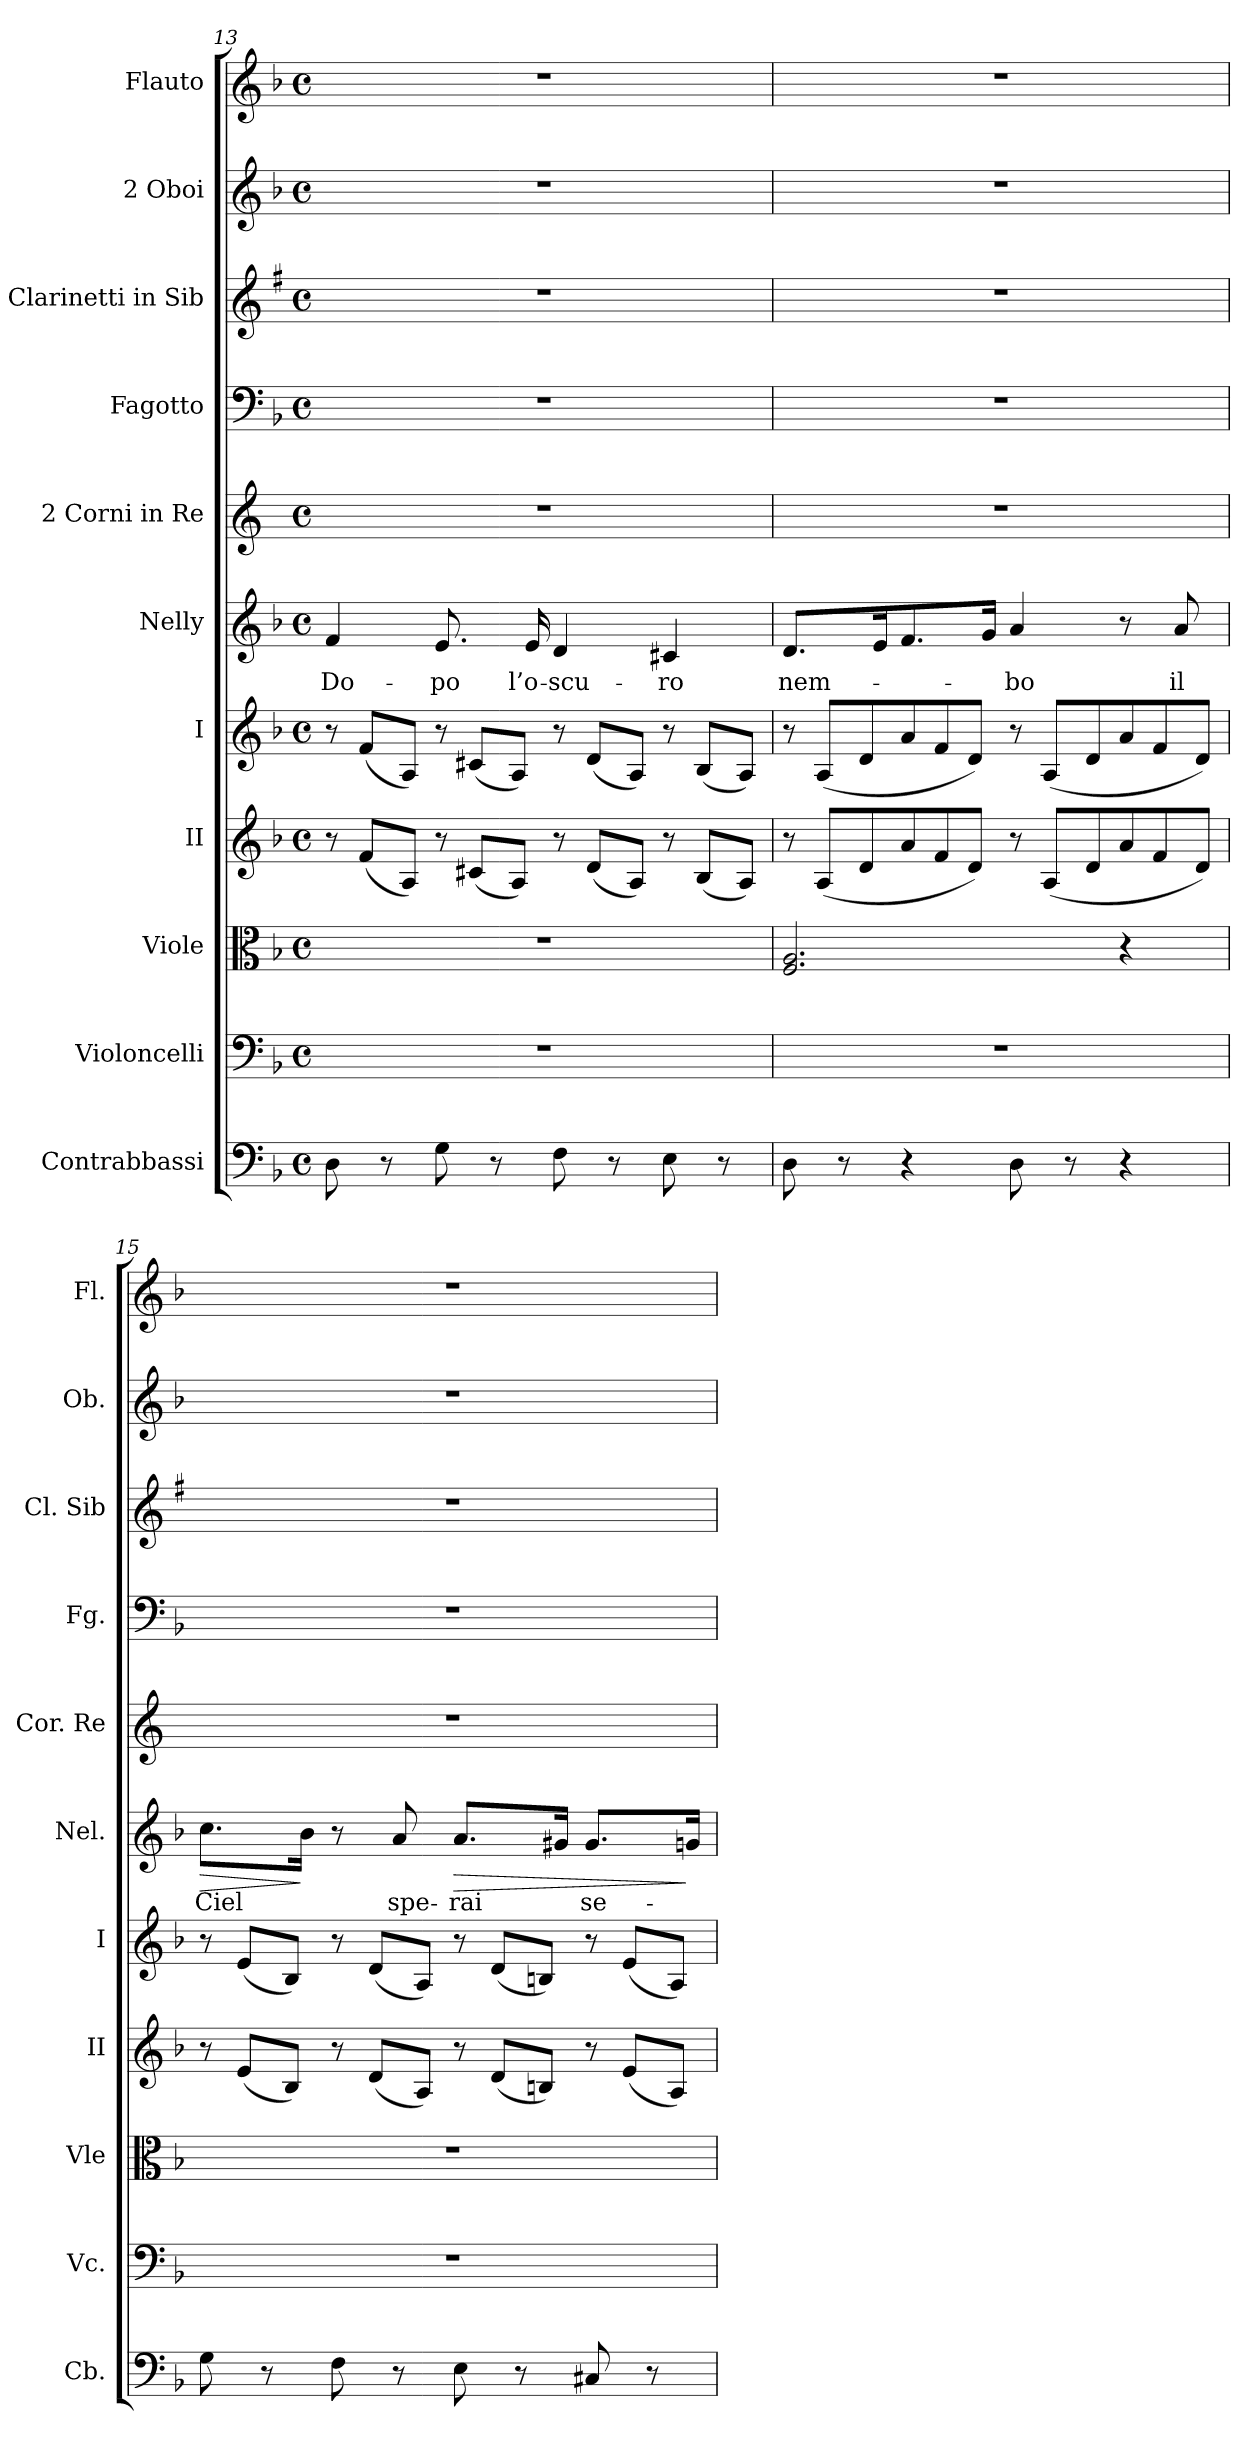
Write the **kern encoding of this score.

**kern	**kern	**kern	**kern	**kern	**kern	**text	**dynam	**kern	**kern	**kern	**kern	**kern
*part11	*part10	*part9	*part8	*part7	*part6	*part6	*part6	*part5	*part4	*part3	*part2	*part1
*staff11	*staff10	*staff9	*staff8	*staff7	*staff6	*staff6	*staff6	*staff5	*staff4	*staff3	*staff2	*staff1
*I"Contrabbassi	*I"Violoncelli	*I"Viole	*I"II	*I"I	*I"Nelly	*	*	*I"2 Corni in Re	*I"Fagotto	*I"2 Clarinetti in Sib	*I"2 Oboi	*I"Flauto
*I'Cb.	*I'Vc.	*I'Vle	*I'II	*I'I	*I'Nel.	*	*	*I'Cor. Re	*I'Fg.	*I'Cl. Sib	*I'Ob.	*I'Fl.
!!LO:LB:g=z
*clefF4	*clefF4	*clefC3	*clefG2	*clefG2	*clefG2	*	*	*clefG2	*clefF4	*clefG2	*clefG2	*clefG2
*	*	*	*	*	*	*	*	*	*	*ITrd1c2	*	*
*k[b-]	*k[b-]	*k[b-]	*k[b-]	*k[b-]	*k[b-]	*	*	*k[]	*k[b-]	*k[b-]	*k[b-]	*k[b-]
*F:	*F:	*F:	*F:	*F:	*F:	*	*	*C:	*F:	*F:	*F:	*F:
*M4/4	*M4/4	*M4/4	*M4/4	*M4/4	*M4/4	*	*	*M4/4	*M4/4	*M4/4	*M4/4	*M4/4
*met(c)	*met(c)	*met(c)	*met(c)	*met(c)	*met(c)	*	*	*met(c)	*met(c)	*met(c)	*met(c)	*met(c)
*	*	*	*Xtuplet	*Xtuplet	*	*	*	*	*	*	*	*
=13	=13	=13	=13	=13	=13	=13	=13	=13	=13	=13	=13	=13
!	!	!	!	!	!	!LO:LY:b	!	!	!	!	!	!
8D\	1r	1r	12r	12r	4f/	Do-	.	1r	1r	1r	1r	1r
.	.	.	(<12f/L	(<12f/L	.	.	.	.	.	.	.	.
8r	.	.	.	.	.	.	.	.	.	.	.	.
.	.	.	12A/J)	12A/J)	.	.	.	.	.	.	.	.
!	!	!	!	!	!	!LO:LY:b	!	!	!	!	!	!
8G\	.	.	12r	12r	8.e/	-po	.	.	.	.	.	.
.	.	.	(<12c#X/L	(<12c#X/L	.	.	.	.	.	.	.	.
8r	.	.	.	.	.	.	.	.	.	.	.	.
.	.	.	12A/J)	12A/J)	.	.	.	.	.	.	.	.
!	!	!	!	!	!	!LO:LY:b	!	!	!	!	!	!
.	.	.	.	.	16e/	l’o-	.	.	.	.	.	.
!	!	!	!	!	!	!LO:LY:b	!	!	!	!	!	!
8F\	.	.	12r	12r	4d/	-scu-	.	.	.	.	.	.
.	.	.	(<12d/L	(<12d/L	.	.	.	.	.	.	.	.
8r	.	.	.	.	.	.	.	.	.	.	.	.
.	.	.	12A/J)	12A/J)	.	.	.	.	.	.	.	.
!	!	!	!	!	!	!LO:LY:b	!	!	!	!	!	!
8E\	.	.	12r	12r	4c#X/	-ro	.	.	.	.	.	.
.	.	.	(<12B-/L	(<12B-/L	.	.	.	.	.	.	.	.
8r	.	.	.	.	.	.	.	.	.	.	.	.
.	.	.	12A/J)	12A/J)	.	.	.	.	.	.	.	.
=14	=14	=14	=14	=14	=14	=14	=14	=14	=14	=14	=14	=14
!	!	!	!	!	!	!LO:LY:b	!	!	!	!	!	!
8D\	1r	2.F/ 2.A/	12r	12r	8.d/L	nem-	.	1r	1r	1r	1r	1r
.	.	.	(<12A/L	(<12A/L	.	.	.	.	.	.	.	.
8r	.	.	.	.	.	.	.	.	.	.	.	.
.	.	.	12d/	12d/	.	.	.	.	.	.	.	.
.	.	.	.	.	16e/k	.	.	.	.	.	.	.
4r	.	.	12a/	12a/	8.f/	.	.	.	.	.	.	.
.	.	.	12f/	12f/	.	.	.	.	.	.	.	.
.	.	.	12d/J)	12d/J)	.	.	.	.	.	.	.	.
.	.	.	.	.	16g/Jk	.	.	.	.	.	.	.
!	!	!	!	!	!	!LO:LY:b	!	!	!	!	!	!
8D\	.	.	12r	12r	4a/	-bo	.	.	.	.	.	.
.	.	.	(<12A/L	(<12A/L	.	.	.	.	.	.	.	.
8r	.	.	.	.	.	.	.	.	.	.	.	.
.	.	.	12d/	12d/	.	.	.	.	.	.	.	.
4r	.	4r	12a/	12a/	8r	.	.	.	.	.	.	.
.	.	.	12f/	12f/	.	.	.	.	.	.	.	.
!	!	!	!	!	!	!LO:LY:b	!	!	!	!	!	!
.	.	.	.	.	8a/	il	.	.	.	.	.	.
.	.	.	12d/J)	12d/J)	.	.	.	.	.	.	.	.
=15	=15	=15	=15	=15	=15	=15	=15	=15	=15	=15	=15	=15
!	!	!	!	!	!	!LO:LY:b	!LO:HP:b	!	!	!	!	!
8G\	1r	1r	12r	12r	8.cc\L	Ciel	>	1r	1r	1r	1r	1r
.	.	.	(<12e/L	(<12e/L	.	.	.	.	.	.	.	.
8r	.	.	.	.	.	.	.	.	.	.	.	.
.	.	.	12B-/J)	12B-/J)	.	.	.	.	.	.	.	.
.	.	.	.	.	16b-\Jk	.	]	.	.	.	.	.
8F\	.	.	12r	12r	8r	.	.	.	.	.	.	.
.	.	.	(<12d/L	(<12d/L	.	.	.	.	.	.	.	.
!	!	!	!	!	!	!LO:LY:b	!	!	!	!	!	!
8r	.	.	.	.	8a/	spe-	.	.	.	.	.	.
.	.	.	12A/J)	12A/J)	.	.	.	.	.	.	.	.
!	!	!	!	!	!	!LO:LY:b	!LO:HP:b	!	!	!	!	!
8E\	.	.	12r	12r	8.a/L	-rai	>	.	.	.	.	.
.	.	.	(<12d/L	(<12d/L	.	.	.	.	.	.	.	.
8r	.	.	.	.	.	.	.	.	.	.	.	.
.	.	.	12Bn/J)	12Bn/J)	.	.	.	.	.	.	.	.
.	.	.	.	.	16g#X/Jk	.	.	.	.	.	.	.
!	!	!	!	!	!	!LO:LY:b	!	!	!	!	!	!
8C#X/	.	.	12r	12r	8.g#/L	se-	.	.	.	.	.	.
.	.	.	(<12e/L	(<12e/L	.	.	.	.	.	.	.	.
8r	.	.	.	.	.	.	.	.	.	.	.	.
.	.	.	12A/J)	12A/J)	.	.	.	.	.	.	.	.
.	.	.	.	.	16gn/Jk	.	]	.	.	.	.	.
=	=	=	=	=	=	=	=	=	=	=	=	=
*-	*-	*-	*-	*-	*-	*-	*-	*-	*-	*-	*-	*-
